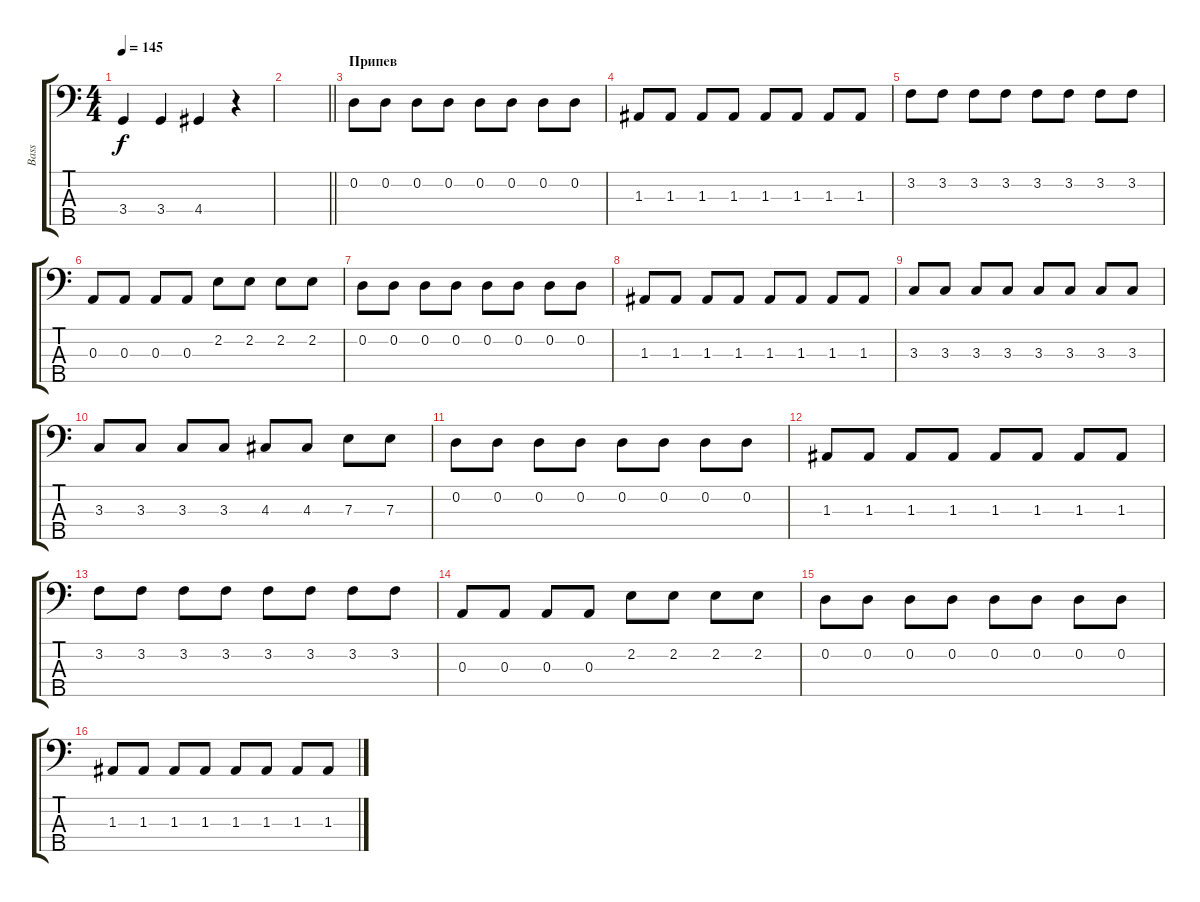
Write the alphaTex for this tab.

\track ("Bass" "Bass") {instrument slapbass2}
\staff {score tabs}
\tuning (G2 D2 A1 E1 B0) {hide}
\ts (4 4)
\tempo 145
\clef f4
\ks c
3.4.4{dy f} 3.4.4 4.4.4 r.4 |
\barLineRight lightlight
|
\section ("" "Припев")
0.2.8 0.2.8 0.2.8 0.2.8 0.2.8 0.2.8 0.2.8 0.2.8 |
1.3.8 1.3.8 1.3.8 1.3.8 1.3.8 1.3.8 1.3.8 1.3.8 |
3.2.8 3.2.8 3.2.8 3.2.8 3.2.8 3.2.8 3.2.8 3.2.8 |
0.3.8 0.3.8 0.3.8 0.3.8 2.2.8 2.2.8 2.2.8 2.2.8 |
0.2.8 0.2.8 0.2.8 0.2.8 0.2.8 0.2.8 0.2.8 0.2.8 |
1.3.8 1.3.8 1.3.8 1.3.8 1.3.8 1.3.8 1.3.8 1.3.8 |
3.3.8 3.3.8 3.3.8 3.3.8 3.3.8 3.3.8 3.3.8 3.3.8 |
3.3.8 3.3.8 3.3.8 3.3.8 4.3.8 4.3.8 7.3.8 7.3.8 |
0.2.8 0.2.8 0.2.8 0.2.8 0.2.8 0.2.8 0.2.8 0.2.8 |
1.3.8 1.3.8 1.3.8 1.3.8 1.3.8 1.3.8 1.3.8 1.3.8 |
3.2.8 3.2.8 3.2.8 3.2.8 3.2.8 3.2.8 3.2.8 3.2.8 |
0.3.8 0.3.8 0.3.8 0.3.8 2.2.8 2.2.8 2.2.8 2.2.8 |
0.2.8 0.2.8 0.2.8 0.2.8 0.2.8 0.2.8 0.2.8 0.2.8 |
1.3.8 1.3.8 1.3.8 1.3.8 1.3.8 1.3.8 1.3.8 1.3.8
